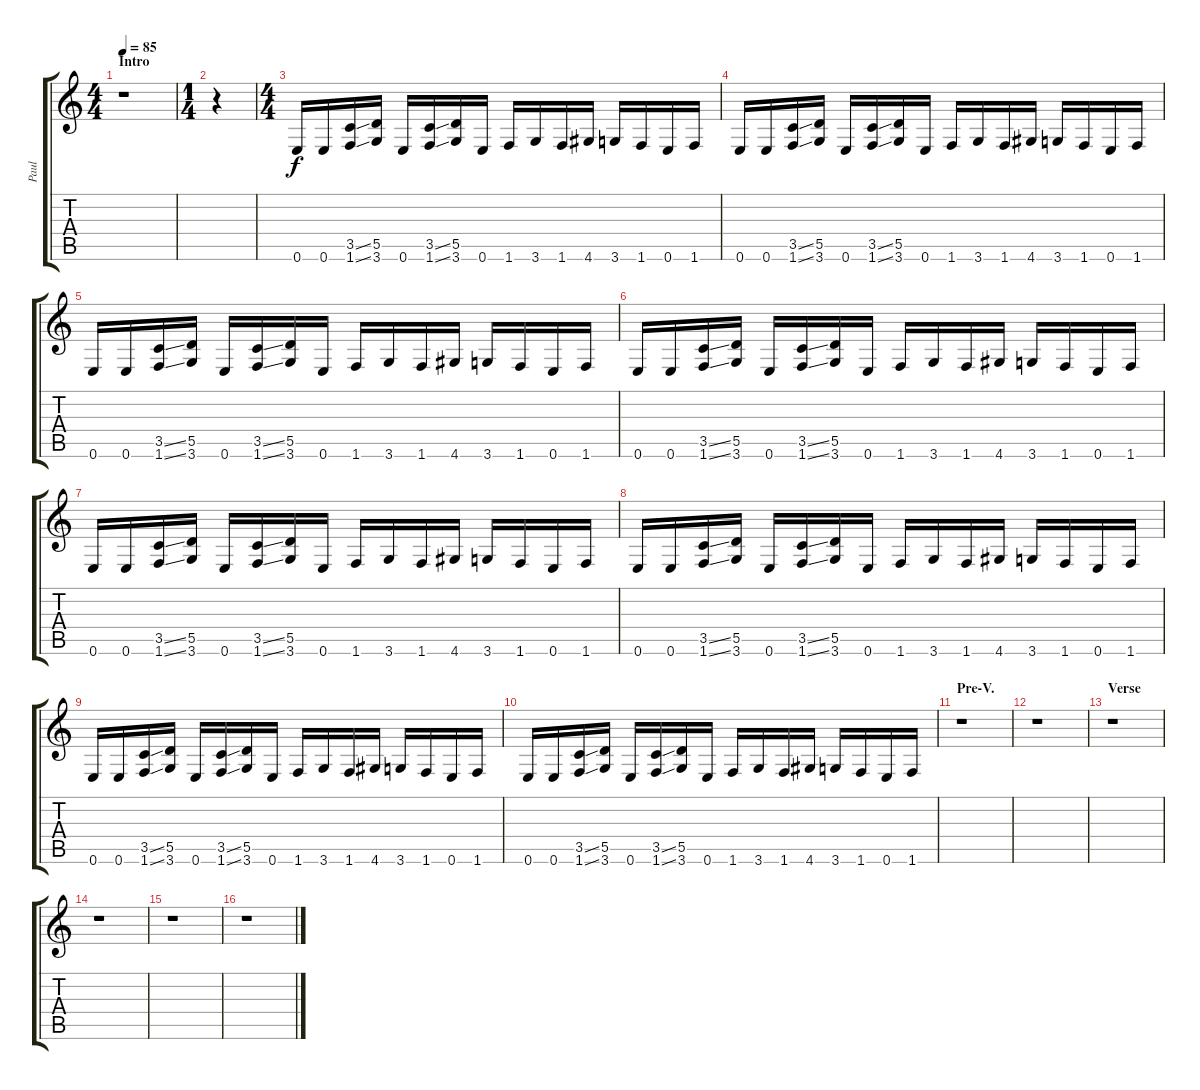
\track ("Paul" "Paul") {instrument distortionguitar}
\staff {score tabs}
\tuning (E4 B3 G3 D3 A2 E2) {hide}
\ts (4 4)
\section ("" "Intro")
\tempo 85
\clef g2
\ks c
r.1{dy f instrument distortionguitar} |
\ts (1 4)
r.4 |
\ts (4 4)
0.6.16 0.6.16 (3.5{ss} 1.6{ss}).16 (5.5 3.6).16 0.6.16 (3.5{ss} 1.6{ss}).16 (5.5 3.6).16 0.6.16 1.6.16 3.6.16 1.6.16 4.6.16 3.6.16 1.6.16 0.6.16 1.6.16 |
0.6.16 0.6.16 (3.5{ss} 1.6{ss}).16 (5.5 3.6).16 0.6.16 (3.5{ss} 1.6{ss}).16 (5.5 3.6).16 0.6.16 1.6.16 3.6.16 1.6.16 4.6.16 3.6.16 1.6.16 0.6.16 1.6.16 |
0.6.16 0.6.16 (3.5{ss} 1.6{ss}).16 (5.5 3.6).16 0.6.16 (3.5{ss} 1.6{ss}).16 (5.5 3.6).16 0.6.16 1.6.16 3.6.16 1.6.16 4.6.16 3.6.16 1.6.16 0.6.16 1.6.16 |
0.6.16 0.6.16 (3.5{ss} 1.6{ss}).16 (5.5 3.6).16 0.6.16 (3.5{ss} 1.6{ss}).16 (5.5 3.6).16 0.6.16 1.6.16 3.6.16 1.6.16 4.6.16 3.6.16 1.6.16 0.6.16 1.6.16 |
0.6.16 0.6.16 (3.5{ss} 1.6{ss}).16 (5.5 3.6).16 0.6.16 (3.5{ss} 1.6{ss}).16 (5.5 3.6).16 0.6.16 1.6.16 3.6.16 1.6.16 4.6.16 3.6.16 1.6.16 0.6.16 1.6.16 |
0.6.16 0.6.16 (3.5{ss} 1.6{ss}).16 (5.5 3.6).16 0.6.16 (3.5{ss} 1.6{ss}).16 (5.5 3.6).16 0.6.16 1.6.16 3.6.16 1.6.16 4.6.16 3.6.16 1.6.16 0.6.16 1.6.16 |
0.6.16 0.6.16 (3.5{ss} 1.6{ss}).16 (5.5 3.6).16 0.6.16 (3.5{ss} 1.6{ss}).16 (5.5 3.6).16 0.6.16 1.6.16 3.6.16 1.6.16 4.6.16 3.6.16 1.6.16 0.6.16 1.6.16 |
0.6.16 0.6.16 (3.5{ss} 1.6{ss}).16 (5.5 3.6).16 0.6.16 (3.5{ss} 1.6{ss}).16 (5.5 3.6).16 0.6.16 1.6.16 3.6.16 1.6.16 4.6.16 3.6.16 1.6.16 0.6.16 1.6.16 |
\section ("" "Pre-V.")
r.1 |
r.1 |
\section ("" "Verse")
r.1 |
r.1 |
r.1 |
r.1
